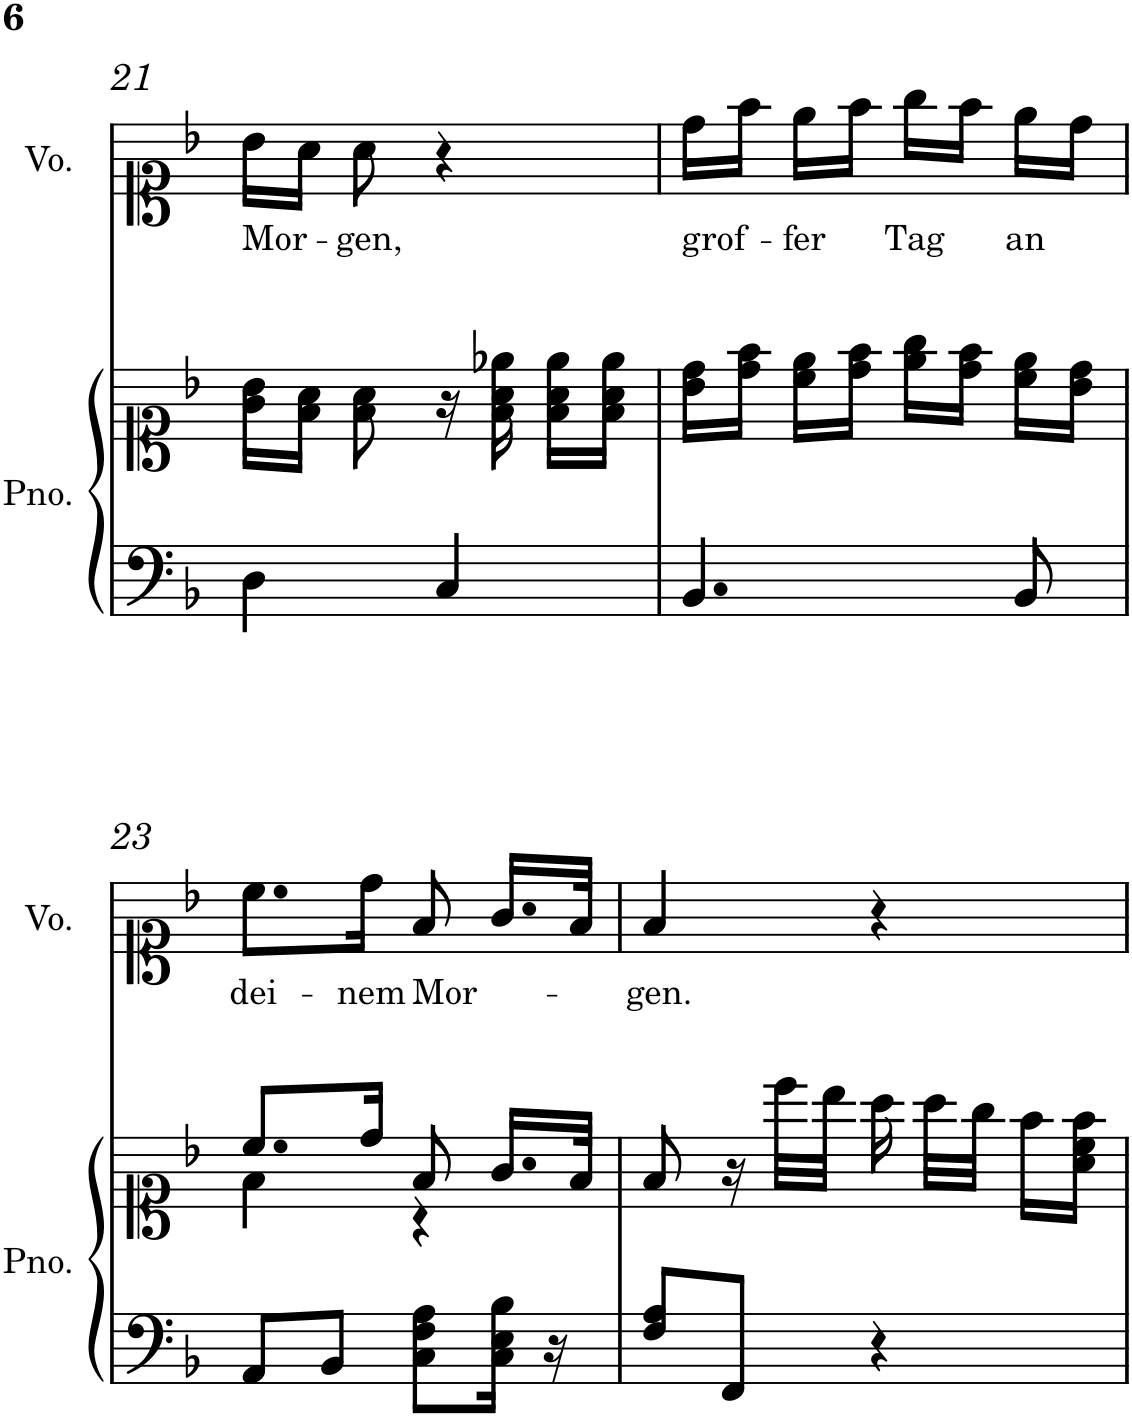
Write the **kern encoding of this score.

**kern	**kern	**kern	**text
*part2	*part2	*part1	*part1
*staff3	*staff2	*staff1	*staff1
*I"Piano	*	*I"Voice	*
*I'Pno.	*	*I'Vo.	*
!!LO:PB:g=z
*clefF4	*clefC1	*clefC1	*
*k[b-]	*k[b-]	*k[b-]	*
*M2/4	*M2/4	*M2/4	*
=21	=21	=21	=21
!	!	!	!LO:LY:b
4D\	16g\ 16b-\LL	16b-\LL	Mor-
.	16f\ 16a\JJ	16a\JJ	.
!	!	!	!LO:LY:b
.	8f\ 8a\	8a\	-gen,
4C/	16r	4r	.
.	16f\ 16a\ 16ee-X\	.	.
.	16f\ 16a\ 16ee-\LL	.	.
.	16f\ 16a\ 16ee-\JJ	.	.
=22	=22	=22	=22
!	!	!	!LO:LY:b
4.BB-/	16b-\ 16dd\LL	16dd\LL	grof-
.	16dd\ 16ff\JJ	16ff\JJ	.
!	!	!	!LO:LY:b
.	16cc\ 16ee\LL	16ee\LL	-fer
.	16dd\ 16ff\JJ	16ff\JJ	.
!	!	!	!LO:LY:b
.	16ee\ 16gg\LL	16gg\LL	Tag
.	16dd\ 16ff\JJ	16ff\JJ	.
!	!	!	!LO:LY:b
8BB-/	16cc\ 16ee\LL	16ee\LL	an
.	16b-\ 16dd\JJ	16dd\JJ	.
!!LO:LB:g=z
=23	=23	=23	=23
*	*^	*	*
!	!	!	!	!LO:LY:b
8AA/L	8.cc/L	4f\	8.cc\L	dei-
8BB-/J	.	.	.	.
!	!	!	!	!LO:LY:b
.	16dd/Jk	.	16dd\Jk	-nem
!	!	!	!	!LO:LY:b
8C\ 8F\ 8A\L	8f/	4r	8f/	Mor-
16C\ 16E\ 16B-\Jk	16.g/LL	.	16.g/LL	.
16r	.	.	.	.
.	32f/JJk	.	32f/JJk	.
*	*v	*v	*	*
=24	=24	=24	=24
!	!	!	!LO:LY:b
8F/ 8A/L	8f/	4f/	-gen.
8FF/J	16r	.	.
.	32ccc\LLL	.	.
.	32bb-\JJJ	.	.
4r	16aa\	4r	.
.	32aa\LLL	.	.
.	32gg\JJJ	.	.
.	16ff\LL	.	.
.	16a\ 16cc\ 16ff\JJ	.	.
=	=	=	=
*-	*-	*-	*-
